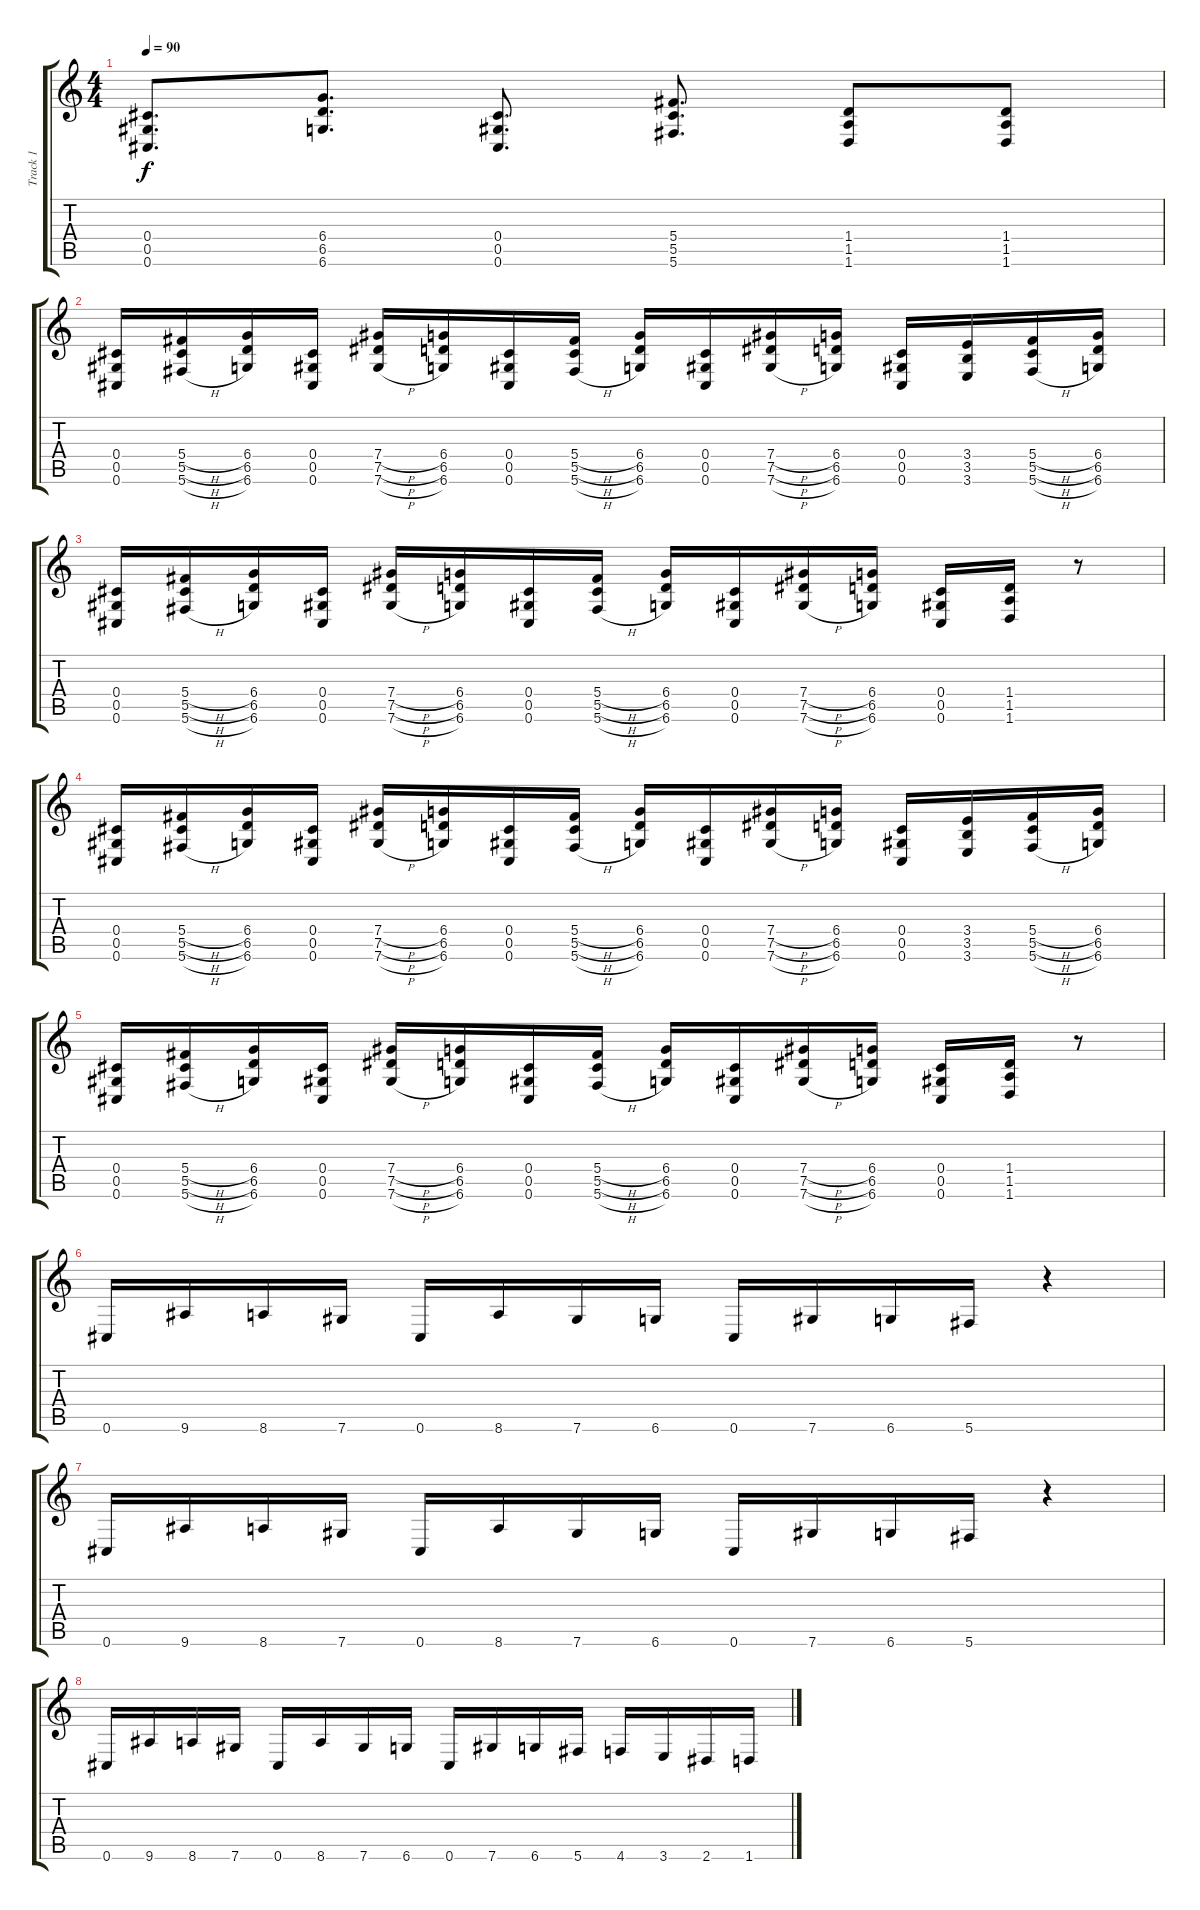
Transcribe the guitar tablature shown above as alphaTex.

\track ("Track 1" "Track 1") {instrument distortionguitar}
\staff {score tabs}
\tuning (Eb4 Bb3 Gb3 Db3 Ab2 Db2) {hide}
\ts (4 4)
\tempo 90
\clef g2
\ks c
(0.4 0.5 0.6).8{d dy f} (6.4 6.5 6.6).8{d} (0.4 0.5 0.6).8{d} (5.4 5.5 5.6).8{d} (1.4 1.5 1.6).8 (1.4 1.5 1.6).8 |
(0.4 0.5 0.6).16 (5.4{h} 5.5{h} 5.6{h}).16 (6.4 6.5 6.6).16 (0.4 0.5 0.6).16 (7.4{h} 7.5{h} 7.6{h}).16 (6.4 6.5 6.6).16 (0.4 0.5 0.6).16 (5.4{h} 5.5{h} 5.6{h}).16 (6.4 6.5 6.6).16 (0.4 0.5 0.6).16 (7.4{h} 7.5{h} 7.6{h}).16 (6.4 6.5 6.6).16 (0.4 0.5 0.6).16 (3.4 3.5 3.6).16 (5.4{h} 5.5{h} 5.6{h}).16 (6.4 6.5 6.6).16 |
(0.4 0.5 0.6).16 (5.4{h} 5.5{h} 5.6{h}).16 (6.4 6.5 6.6).16 (0.4 0.5 0.6).16 (7.4{h} 7.5{h} 7.6{h}).16 (6.4 6.5 6.6).16 (0.4 0.5 0.6).16 (5.4{h} 5.5{h} 5.6{h}).16 (6.4 6.5 6.6).16 (0.4 0.5 0.6).16 (7.4{h} 7.5{h} 7.6{h}).16 (6.4 6.5 6.6).16 (0.4 0.5 0.6).16 (1.4 1.5 1.6).16 r.8 |
(0.4 0.5 0.6).16 (5.4{h} 5.5{h} 5.6{h}).16 (6.4 6.5 6.6).16 (0.4 0.5 0.6).16 (7.4{h} 7.5{h} 7.6{h}).16 (6.4 6.5 6.6).16 (0.4 0.5 0.6).16 (5.4{h} 5.5{h} 5.6{h}).16 (6.4 6.5 6.6).16 (0.4 0.5 0.6).16 (7.4{h} 7.5{h} 7.6{h}).16 (6.4 6.5 6.6).16 (0.4 0.5 0.6).16 (3.4 3.5 3.6).16 (5.4{h} 5.5{h} 5.6{h}).16 (6.4 6.5 6.6).16 |
(0.4 0.5 0.6).16 (5.4{h} 5.5{h} 5.6{h}).16 (6.4 6.5 6.6).16 (0.4 0.5 0.6).16 (7.4{h} 7.5{h} 7.6{h}).16 (6.4 6.5 6.6).16 (0.4 0.5 0.6).16 (5.4{h} 5.5{h} 5.6{h}).16 (6.4 6.5 6.6).16 (0.4 0.5 0.6).16 (7.4{h} 7.5{h} 7.6{h}).16 (6.4 6.5 6.6).16 (0.4 0.5 0.6).16 (1.4 1.5 1.6).16 r.8 |
0.6.16{balance 0} 9.6.16 8.6.16 7.6.16 0.6.16 8.6.16 7.6.16 6.6.16 0.6.16 7.6.16 6.6.16 5.6.16 r.4 |
0.6.16{balance 16} 9.6.16 8.6.16 7.6.16 0.6.16 8.6.16 7.6.16 6.6.16 0.6.16 7.6.16 6.6.16 5.6.16 r.4 |
0.6.16{balance 0} 9.6.16{balance 8} 8.6.16 7.6.16 0.6.16 8.6.16 7.6.16 6.6.16 0.6.16 7.6.16 6.6.16 5.6.16 4.6.16 3.6.16 2.6.16 1.6.16
